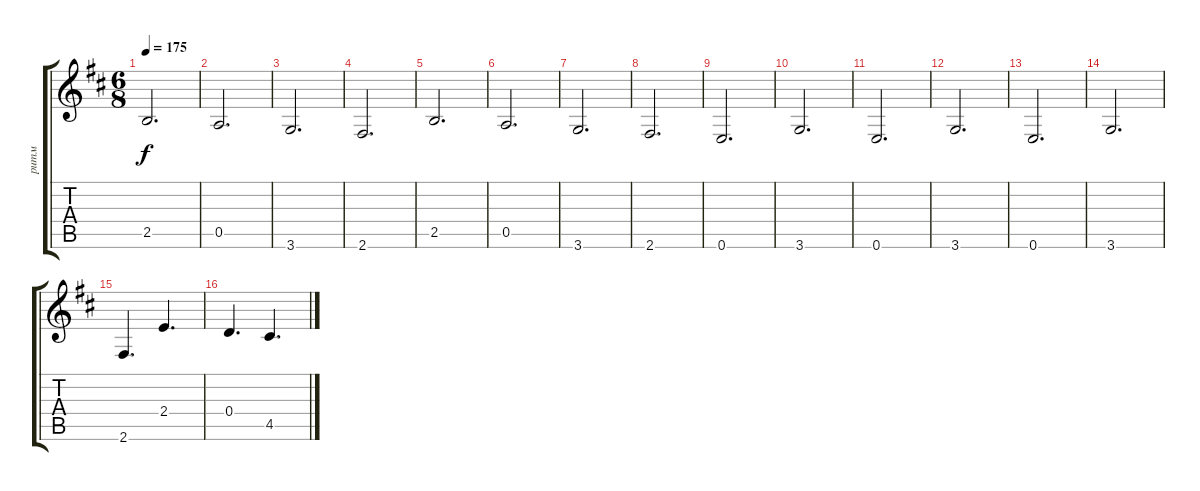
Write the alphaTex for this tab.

\track ("ритм" "ритм") {instrument acousticguitarsteel}
\staff {score tabs}
\tuning (E4 B3 G3 D3 A2 E2) {hide}
\ts (6 8)
\tempo 175
\clef g2
\ks bminor
2.5.2{d dy f} |
0.5.2{d} |
3.6.2{d} |
2.6.2{d} |
2.5.2{d} |
0.5.2{d} |
3.6.2{d} |
2.6.2{d} |
0.6.2{d} |
3.6.2{d} |
0.6.2{d} |
3.6.2{d} |
0.6.2{d} |
3.6.2{d} |
2.6.4{d} 2.4.4{d} |
0.4.4{d} 4.5.4{d}
